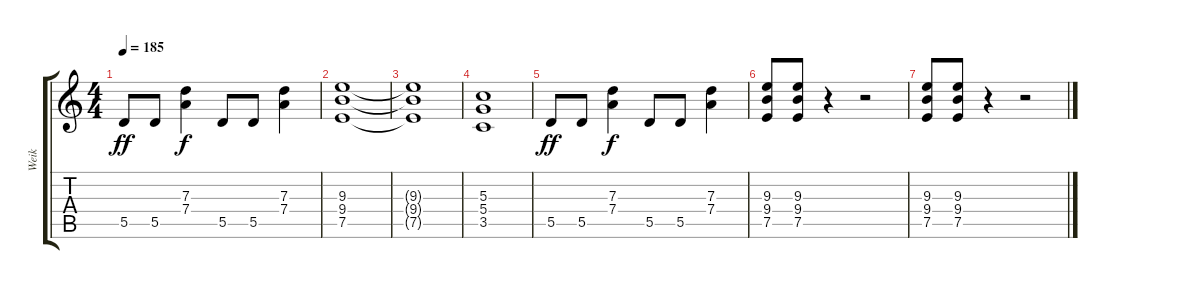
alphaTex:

\track ("Weik" "Weik") {instrument overdrivenguitar}
\staff {score tabs}
\tuning (E4 B3 G3 D3 A2 E2) {hide}
\ts (4 4)
\tempo 185
\clef g2
\ks c
5.5.8{dy ff} 5.5.8 (7.3 7.4).4{dy f} 5.5.8 5.5.8 (7.3 7.4).4 |
(9.3 9.4 7.5).1 |
(9.3{t} 9.4{t} 7.5{t}).1 |
(5.3 5.4 3.5).1 |
5.5.8{dy ff} 5.5.8 (7.3 7.4).4{dy f} 5.5.8 5.5.8 (7.3 7.4).4 |
(9.3 9.4 7.5).8 (9.3 9.4 7.5).8 r.4 r.2 |
(9.3 9.4 7.5).8 (9.3 9.4 7.5).8 r.4 r.2
